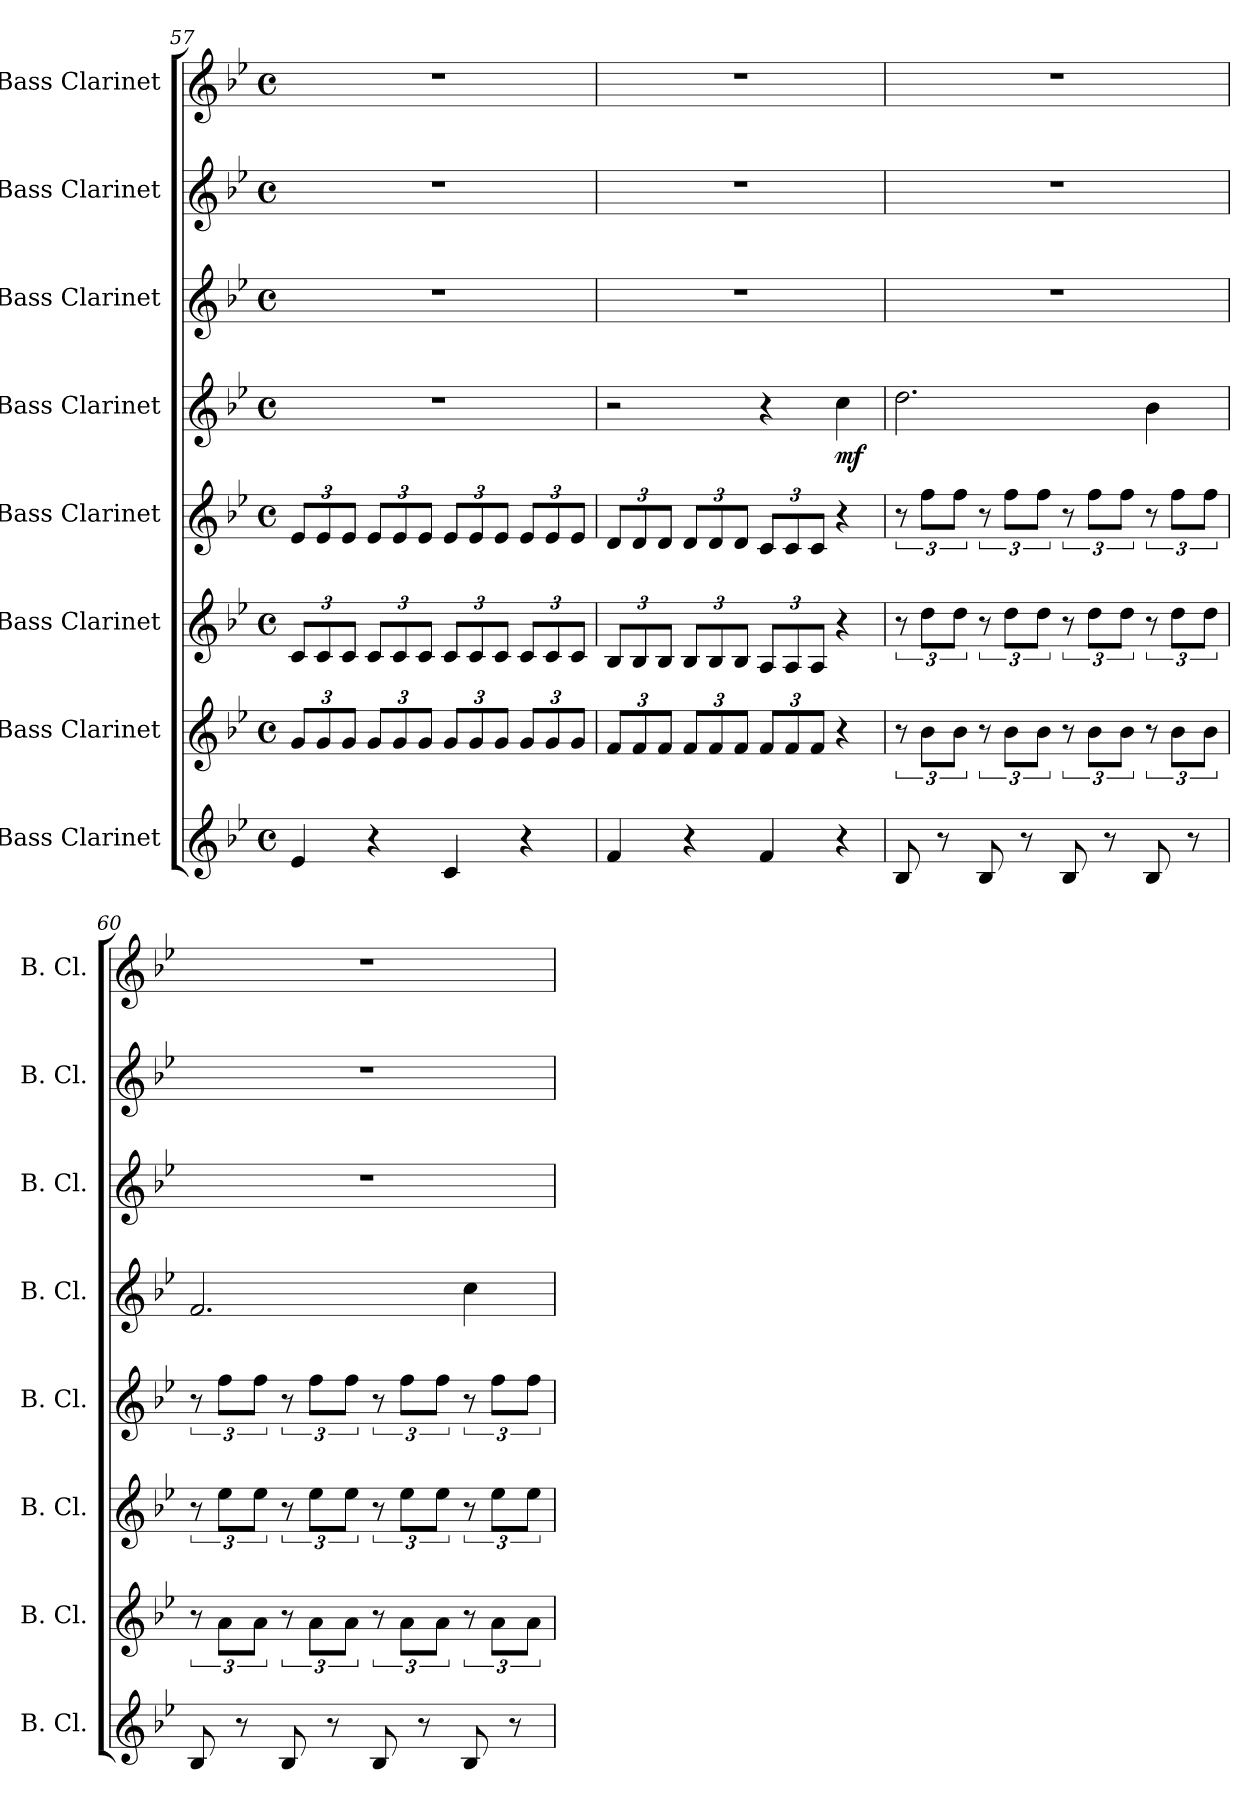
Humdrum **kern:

**kern	**kern	**kern	**kern	**kern	**dynam	**kern	**kern	**kern
*part8	*part7	*part6	*part5	*part4	*part4	*part3	*part2	*part1
*staff8	*staff7	*staff6	*staff5	*staff4	*staff4	*staff3	*staff2	*staff1
*I"Bass Clarinet	*I"Bass Clarinet	*I"Bass Clarinet	*I"Bass Clarinet	*I"Bass Clarinet	*	*I"Bass Clarinet	*I"Bass Clarinet	*I"Bass Clarinet
*I'B. Cl.	*I'B. Cl.	*I'B. Cl.	*I'B. Cl.	*I'B. Cl.	*	*I'B. Cl.	*I'B. Cl.	*I'B. Cl.
*clefG2	*clefG2	*clefG2	*clefG2	*clefG2	*	*clefG2	*clefG2	*clefG2
*ITrd8c14	*ITrd8c14	*ITrd8c14	*ITrd8c14	*ITrd8c14	*	*ITrd8c14	*ITrd8c14	*ITrd8c14
*k[b-e-]	*k[b-e-]	*k[b-e-]	*k[b-e-]	*k[b-e-]	*	*k[b-e-]	*k[b-e-]	*k[b-e-]
*M4/4	*M4/4	*M4/4	*M4/4	*M4/4	*	*M4/4	*M4/4	*M4/4
*met(c)	*met(c)	*met(c)	*met(c)	*met(c)	*	*met(c)	*met(c)	*met(c)
*	*Xbrackettup	*Xbrackettup	*Xbrackettup	*	*	*	*	*
=57	=57	=57	=57	=57	=57	=57	=57	=57
4E-/	12G/L	12C/L	12E-/L	1r	.	1r	1r	1r
.	12G/	12C/	12E-/	.	.	.	.	.
.	12G/J	12C/J	12E-/J	.	.	.	.	.
4r	12G/L	12C/L	12E-/L	.	.	.	.	.
.	12G/	12C/	12E-/	.	.	.	.	.
.	12G/J	12C/J	12E-/J	.	.	.	.	.
4C/	12G/L	12C/L	12E-/L	.	.	.	.	.
.	12G/	12C/	12E-/	.	.	.	.	.
.	12G/J	12C/J	12E-/J	.	.	.	.	.
4r	12G/L	12C/L	12E-/L	.	.	.	.	.
.	12G/	12C/	12E-/	.	.	.	.	.
.	12G/J	12C/J	12E-/J	.	.	.	.	.
=58	=58	=58	=58	=58	=58	=58	=58	=58
4F/	12F/L	12BB-/L	12D/L	2r	.	1r	1r	1r
.	12F/	12BB-/	12D/	.	.	.	.	.
.	12F/J	12BB-/J	12D/J	.	.	.	.	.
4r	12F/L	12BB-/L	12D/L	.	.	.	.	.
.	12F/	12BB-/	12D/	.	.	.	.	.
.	12F/J	12BB-/J	12D/J	.	.	.	.	.
4F/	12F/L	12AA/L	12C/L	4r	.	.	.	.
.	12F/	12AA/	12C/	.	.	.	.	.
.	12F/J	12AA/J	12C/J	.	.	.	.	.
!	!	!	!	!	!LO:DY:b	!	!	!
4r	4r	4r	4r	4c\	mf	.	.	.
!!LO:PB:g=z
=59	=59	=59	=59	=59	=59	=59	=59	=59
*	*brackettup	*brackettup	*brackettup	*	*	*	*	*
8BB-/	12r	12r	12r	2.d\	.	1r	1r	1r
.	12B-\L	12d\L	12f\L	.	.	.	.	.
8r	.	.	.	.	.	.	.	.
.	12B-\J	12d\J	12f\J	.	.	.	.	.
8BB-/	12r	12r	12r	.	.	.	.	.
.	12B-\L	12d\L	12f\L	.	.	.	.	.
8r	.	.	.	.	.	.	.	.
.	12B-\J	12d\J	12f\J	.	.	.	.	.
8BB-/	12r	12r	12r	.	.	.	.	.
.	12B-\L	12d\L	12f\L	.	.	.	.	.
8r	.	.	.	.	.	.	.	.
.	12B-\J	12d\J	12f\J	.	.	.	.	.
8BB-/	12r	12r	12r	4B-\	.	.	.	.
.	12B-\L	12d\L	12f\L	.	.	.	.	.
8r	.	.	.	.	.	.	.	.
.	12B-\J	12d\J	12f\J	.	.	.	.	.
=60	=60	=60	=60	=60	=60	=60	=60	=60
8BB-/	12r	12r	12r	2.F/	.	1r	1r	1r
.	12A\L	12e-\L	12f\L	.	.	.	.	.
8r	.	.	.	.	.	.	.	.
.	12A\J	12e-\J	12f\J	.	.	.	.	.
8BB-/	12r	12r	12r	.	.	.	.	.
.	12A\L	12e-\L	12f\L	.	.	.	.	.
8r	.	.	.	.	.	.	.	.
.	12A\J	12e-\J	12f\J	.	.	.	.	.
8BB-/	12r	12r	12r	.	.	.	.	.
.	12A\L	12e-\L	12f\L	.	.	.	.	.
8r	.	.	.	.	.	.	.	.
.	12A\J	12e-\J	12f\J	.	.	.	.	.
8BB-/	12r	12r	12r	4c\	.	.	.	.
.	12A\L	12e-\L	12f\L	.	.	.	.	.
8r	.	.	.	.	.	.	.	.
.	12A\J	12e-\J	12f\J	.	.	.	.	.
=	=	=	=	=	=	=	=	=
*-	*-	*-	*-	*-	*-	*-	*-	*-
